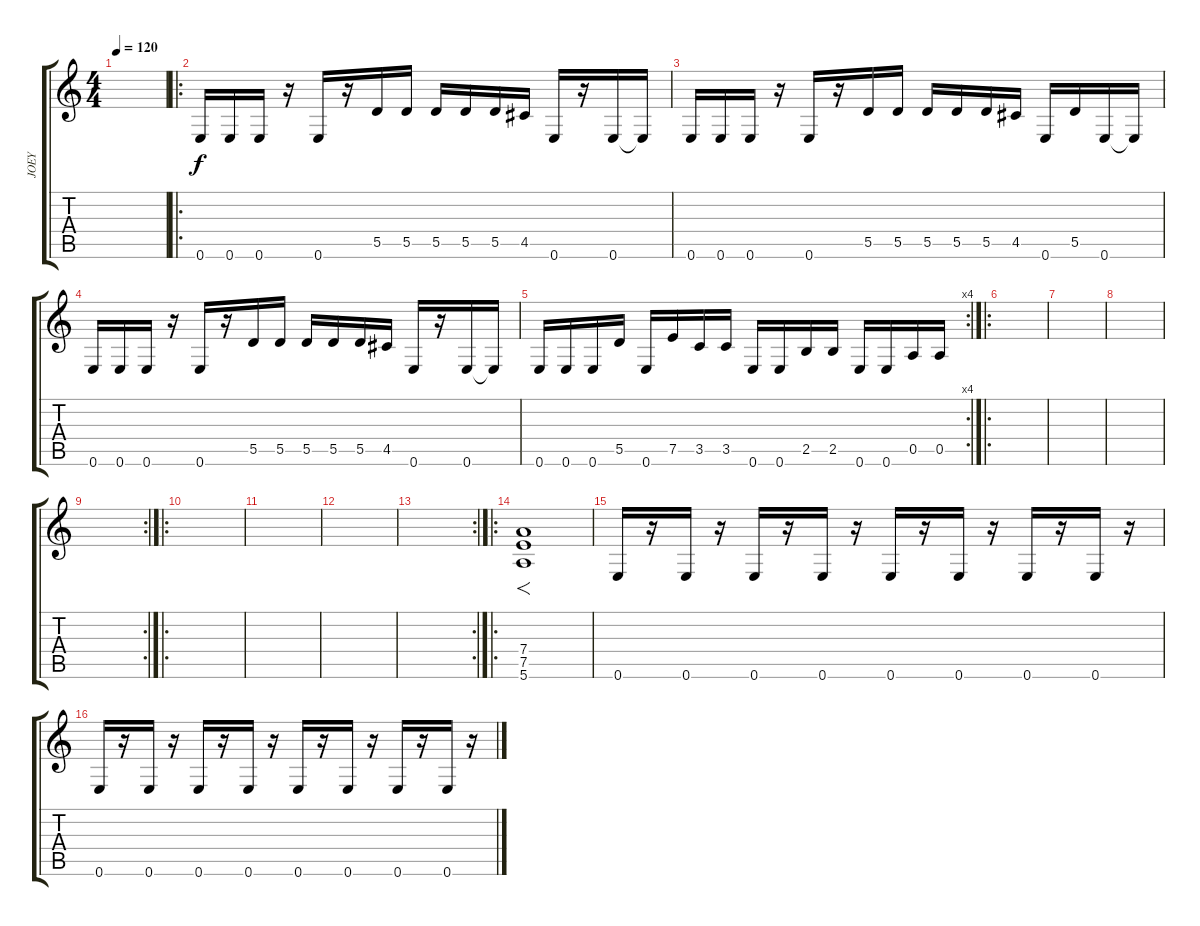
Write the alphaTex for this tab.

\track ("JOEY" "JOEY") {instrument distortionguitar}
\staff {score tabs}
\tuning (E4 B3 G3 D3 A2 E2) {hide}
\ts (4 4)
\tempo 120
\clef g2
\ks c
|
\ro
0.6.16 0.6.16 0.6.16 r.16 0.6.16 r.16 5.5.16 5.5.16 5.5.16 5.5.16 5.5.16 4.5.16 0.6.16 r.16 0.6.16 0.6{t}.16 |
0.6.16 0.6.16 0.6.16 r.16 0.6.16 r.16 5.5.16 5.5.16 5.5.16 5.5.16 5.5.16 4.5.16 0.6.16 5.5.16 0.6.16 0.6{t}.16 |
0.6.16 0.6.16 0.6.16 r.16 0.6.16 r.16 5.5.16 5.5.16 5.5.16 5.5.16 5.5.16 4.5.16 0.6.16 r.16 0.6.16 0.6{t}.16 |
\rc 4
0.6.16 0.6.16 0.6.16 5.5.16 0.6.16 7.5.16 3.5.16 3.5.16 0.6.16 0.6.16 2.5.16 2.5.16 0.6.16 0.6.16 0.5.16 0.5.16 |
\ro
|
|
|
\rc 2
|
\ro
|
|
|
\rc 2
|
\ro
(7.4 7.5 5.6).1{f} |
0.6.16 r.16 0.6.16 r.16 0.6.16 r.16 0.6.16 r.16 0.6.16 r.16 0.6.16 r.16 0.6.16 r.16 0.6.16 r.16 |
0.6.16 r.16 0.6.16 r.16 0.6.16 r.16 0.6.16 r.16 0.6.16 r.16 0.6.16 r.16 0.6.16 r.16 0.6.16 r.16
